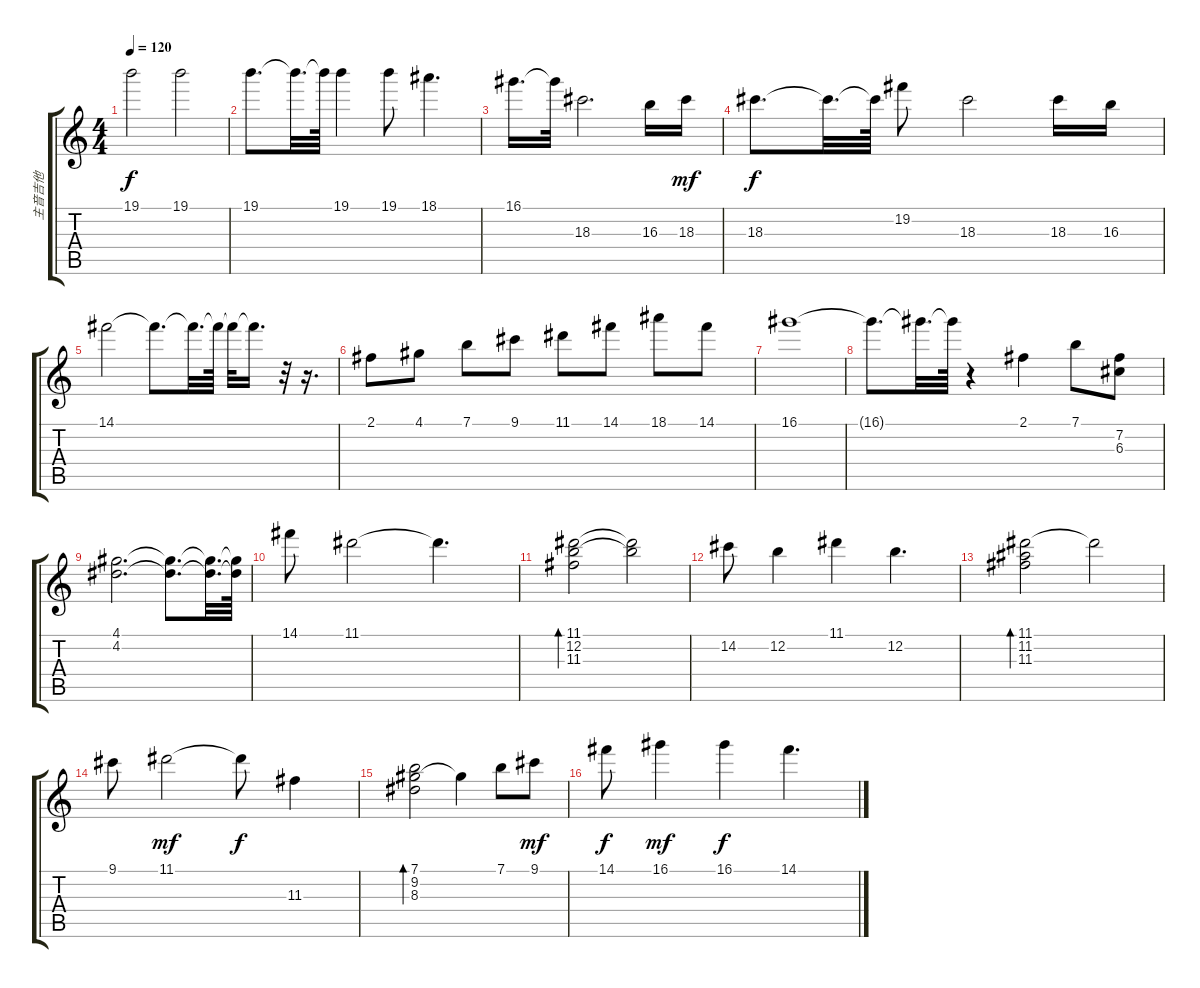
\track ("主音吉他" "主音吉他") {instrument electricguitarclean}
\staff {score tabs}
\tuning (E4 B3 G3 D3 A2 E2) {hide}
\ts (4 4)
\tempo 120
\clef g2
\ks c
19.1.2{dy f} 19.1.2 |
19.1.8{d} 19.1{t}.32{d} 19.1{t}.64 19.1.4 19.1.8 18.1.4{d} |
16.1.16{d} 16.1{t}.32 18.3.2{d} 16.3.16 18.3.16{dy mf} |
18.3.8{d dy f} 18.3{t}.32{d} 18.3{t}.64 19.2.8 18.3.2 18.3.16 16.3.16 |
14.1.2 14.1{t}.8{d} 14.1{t}.32{d} 14.1{t}.64 14.1{t}.32 14.1{t}.16{d} r.32 r.16{d} |
2.1.8 4.1.8 7.1.8 9.1.8 11.1.8 14.1.8 18.1.8 14.1.8 |
16.1.1 |
16.1{t}.8{d} 16.1{t}.32{d} 16.1{t}.64 r.4 2.1.4 7.1.8 (7.2 6.3).8 |
(4.1 4.2).2{d} (4.1{t} 4.2{t}).8{d} (4.1{t} 4.2{t}).32{d} (4.1{t} 4.2{t}).64 |
14.1.8{volume 13 balance 8 instrument electricguitarclean} 11.1.2 11.1{t}.4{d} |
(11.1 12.2 11.3).2{bd 240} (11.1{t} 12.2{t}).2 |
14.2.8 12.2.4 11.1.4 12.2.4{d} |
(11.1 11.2 11.3).2{bd 240} 11.1{t}.2 |
9.1.8 11.1.2{dy mf} 11.1{t}.8{dy f} 11.3.4 |
(7.1 9.2 8.3).2{bd 240} 9.2{t}.4 7.1.8 9.1.8{dy mf} |
14.1.8{dy f} 16.1.4{dy mf} 16.1.4{dy f} 14.1.4{d}
